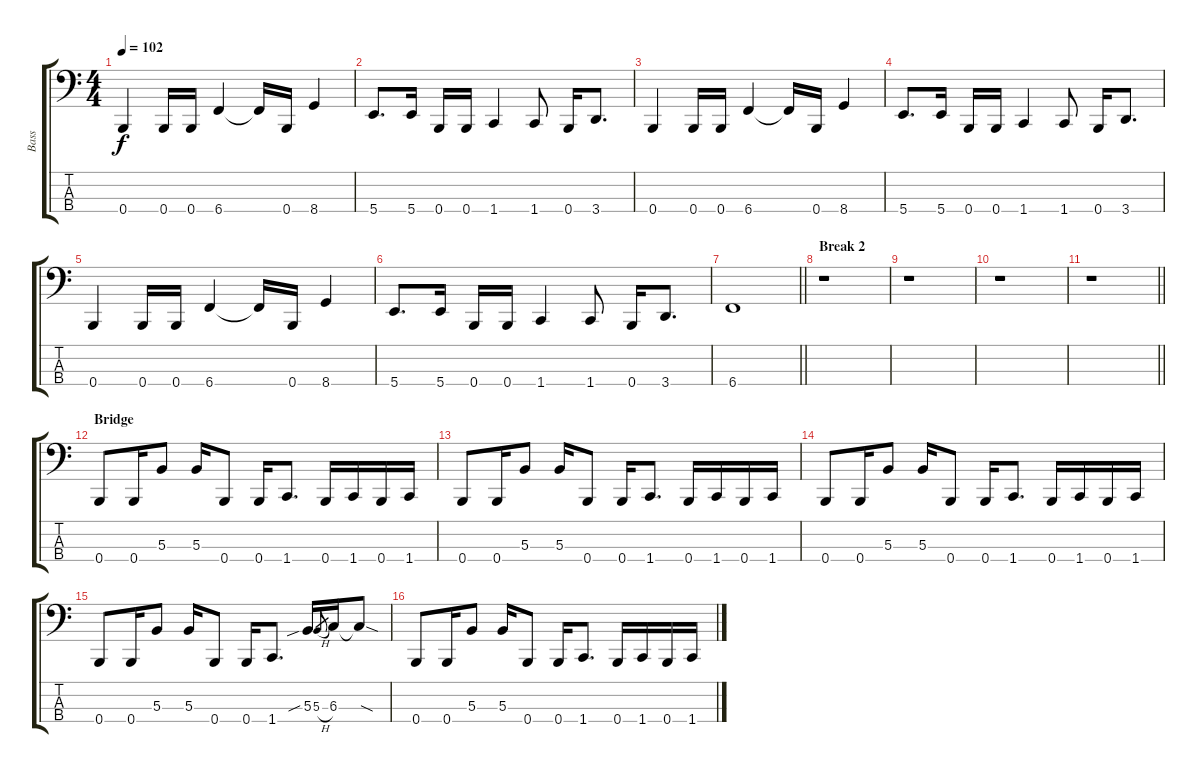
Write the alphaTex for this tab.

\track ("Bass" "Bass") {instrument electricbasspick}
\staff {score tabs}
\tuning (E2 B1 Gb1 B0) {hide}
\ts (4 4)
\tempo 102
\clef f4
\ks c
0.4.4{dy f} 0.4.16 0.4.16 6.4.4 6.4{t}.16 0.4.16 8.4.4 |
5.4.8{d} 5.4.16 0.4.16 0.4.16 1.4.4 1.4.8 0.4.16 3.4.8{d} |
0.4.4 0.4.16 0.4.16 6.4.4 6.4{t}.16 0.4.16 8.4.4 |
5.4.8{d} 5.4.16 0.4.16 0.4.16 1.4.4 1.4.8 0.4.16 3.4.8{d} |
0.4.4 0.4.16 0.4.16 6.4.4 6.4{t}.16 0.4.16 8.4.4 |
5.4.8{d} 5.4.16 0.4.16 0.4.16 1.4.4 1.4.8 0.4.16 3.4.8{d} |
\barLineRight lightlight
6.4.1 |
\section ("" "Break 2")
r.1 |
r.1 |
r.1 |
\barLineRight lightlight
r.1 |
\section ("" "Bridge")
0.4.8 0.4.16 5.3.8 5.3.16 0.4.8 0.4.16 1.4.8{d} 0.4.16 1.4.16 0.4.16 1.4.16 |
0.4.8 0.4.16 5.3.8 5.3.16 0.4.8 0.4.16 1.4.8{d} 0.4.16 1.4.16 0.4.16 1.4.16 |
0.4.8 0.4.16 5.3.8 5.3.16 0.4.8 0.4.16 1.4.8{d} 0.4.16 1.4.16 0.4.16 1.4.16 |
0.4.8 0.4.16 5.3.8 5.3.16 0.4.8 0.4.16 1.4.8{d} 5.3{sib}.16 5.3{h}.8{gr} 6.3.16 6.3{sod t}.8 |
0.4.8 0.4.16 5.3.8 5.3.16 0.4.8 0.4.16 1.4.8{d} 0.4.16 1.4.16 0.4.16 1.4.16
